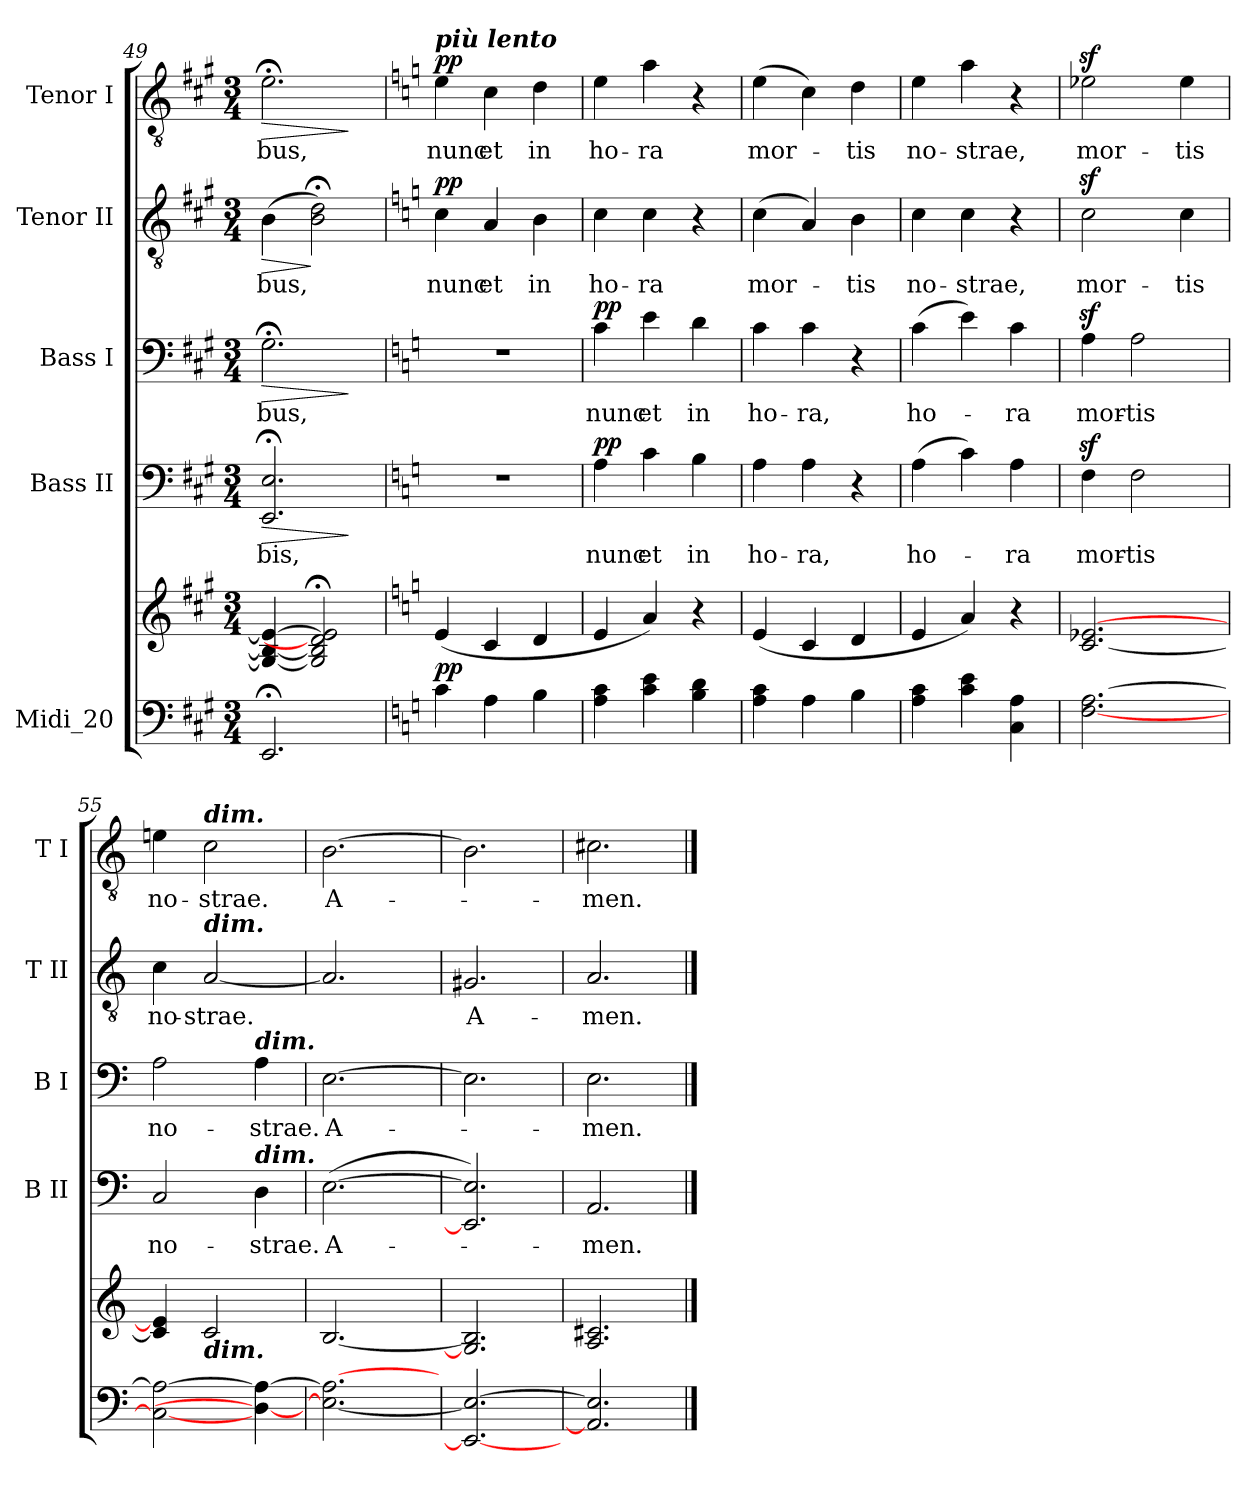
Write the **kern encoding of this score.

**kern	**kern	**dynam	**kern	**text	**dynam	**kern	**text	**dynam	**kern	**text	**dynam	**kern	**text	**dynam
*part5	*part5	*part5	*part4	*part4	*part4	*part3	*part3	*part3	*part2	*part2	*part2	*part1	*part1	*part1
*staff6	*staff5	*staff5/6	*staff4	*staff4	*staff4	*staff3	*staff3	*staff3	*staff2	*staff2	*staff2	*staff1	*staff1	*staff1
*I"Midi_20	*	*	*I"Bass II	*	*	*I"Bass I	*	*	*I"Tenor II	*	*	*I"Tenor I	*	*
*	*	*	*I'B II	*	*	*I'B I	*	*	*I'T II	*	*	*I'T I	*	*
!!LO:LB:g=z
*clefF4	*clefG2	*	*clefF4	*	*	*clefF4	*	*	*clefGv2	*	*	*clefGv2	*	*
*k[f#c#g#]	*k[f#c#g#]	*	*k[f#c#g#]	*	*	*k[f#c#g#]	*	*	*k[f#c#g#]	*	*	*k[f#c#g#]	*	*
*A:	*A:	*	*A:	*	*	*A:	*	*	*A:	*	*	*A:	*	*
*M3/4	*M3/4	*	*M3/4	*	*	*M3/4	*	*	*M3/4	*	*	*M3/4	*	*
=49	=49	=49	=49	=49	=49	=49	=49	=49	=49	=49	=49	=49	=49	=49
!	!	!	!	!LO:LY:b	!LO:HP:b	!	!LO:LY:b	!LO:HP:b	!	!LO:LY:b	!LO:HP:b	!	!LO:LY:b	!LO:HP:b
2.EE;/	4G#/_ 4B/_ 4e/_	.	2.EE;< 2.E;<	-bis,	>	2.G#;<	-bus,	>	(>4B	-bus,	>	2.e;<	-bus,	>
.	2G#/];< 2B/];< 2d/];< 2e/];<	.	.	.	.	.	.	.	2B;< 2d;<)	.	]	.	.	.
.	.	.	.	.	]	.	.	]	.	.	.	.	.	]
=50	=50	=50	=50	=50	=50	=50	=50	=50	=50	=50	=50	=50	=50	=50
*k[]	*k[]	*	*k[]	*	*	*k[]	*	*	*k[]	*	*	*k[]	*	*
*C:	*C:	*	*C:	*	*	*C:	*	*	*C:	*	*	*C:	*	*
!	!	!	!	!	!	!	!	!	!	!	!	!LO:TX:a:Bi:t=più lento	!	!
!	!	!LO:DY:a=2	!LO:N:vis=1	!	!	!LO:N:vis=1	!	!	!	!LO:LY:b	!LO:DY:b	!	!LO:LY:b	!LO:DY:b
4c	(<4e/	pp	2.r	.	.	2.r	.	.	4c	nunc	pp	4e	nunc	pp
!	!	!	!	!	!	!	!	!	!	!LO:LY:b	!	!	!LO:LY:b	!
4A	4c/	.	.	.	.	.	.	.	4A	et	.	4c	et	.
!	!	!	!	!	!	!	!	!	!	!LO:LY:b	!	!	!LO:LY:b	!
4B	4d/	.	.	.	.	.	.	.	4B	in	.	4d	in	.
=51	=51	=51	=51	=51	=51	=51	=51	=51	=51	=51	=51	=51	=51	=51
!	!	!	!	!LO:LY:b	!LO:DY:b	!	!LO:LY:b	!LO:DY:b	!	!LO:LY:b	!	!	!LO:LY:b	!
4A 4c	4e/	.	4A	nunc	pp	4c	nunc	pp	4c	ho-	.	4e	ho-	.
!	!	!	!	!LO:LY:b	!	!	!LO:LY:b	!	!	!LO:LY:b	!	!	!LO:LY:b	!
4c 4e	4a/)	.	4c	et	.	4e	et	.	4c	-ra	.	4a	-ra	.
!	!	!	!	!LO:LY:b	!	!	!LO:LY:b	!	!	!	!	!	!	!
4B 4d	4r	.	4B	in	.	4d	in	.	4r	.	.	4r	.	.
=52	=52	=52	=52	=52	=52	=52	=52	=52	=52	=52	=52	=52	=52	=52
!	!	!	!	!LO:LY:b	!	!	!LO:LY:b	!	!	!LO:LY:b	!	!	!LO:LY:b	!
4A 4c	(<4e/	.	4A	ho-	.	4c	ho-	.	(<4c	mor-	.	(>4e	mor-	.
!	!	!	!	!LO:LY:b	!	!	!LO:LY:b	!	!	!	!	!	!	!
4A	4c/	.	4A	-ra,	.	4c	-ra,	.	4A)	.	.	4c)	.	.
!	!	!	!	!	!	!	!	!	!	!LO:LY:b	!	!	!LO:LY:b	!
4B	4d/	.	4r	.	.	4r	.	.	4B	tis	.	4d	tis	.
=53	=53	=53	=53	=53	=53	=53	=53	=53	=53	=53	=53	=53	=53	=53
!	!	!	!	!LO:LY:b	!	!	!LO:LY:b	!	!	!LO:LY:b	!	!	!LO:LY:b	!
4A 4c	4e/	.	(>4A	ho-	.	(>4c	ho-	.	4c	no-	.	4e	no-	.
!	!	!	!	!	!	!	!	!	!	!LO:LY:b	!	!	!LO:LY:b	!
4c 4e	4a/)	.	4c)	.	.	4e)	.	.	4c	-strae,	.	4a	-strae,	.
!	!	!	!	!LO:LY:b	!	!	!LO:LY:b	!	!	!	!	!	!	!
4C 4A	4r	.	4A	ra	.	4c	ra	.	4r	.	.	4r	.	.
=54	=54	=54	=54	=54	=54	=54	=54	=54	=54	=54	=54	=54	=54	=54
!	!	!	!	!LO:LY:b	!	!	!LO:LY:b	!	!	!LO:LY:b	!	!	!LO:LY:b	!
[2.F [2.A	[2.c/ [2.e-X/	.	4Fz<	mor-	.	4Az<	mor-	.	2cz<	mor-	.	2e-Xz<	mor-	.
!	!	!	!	!LO:LY:b	!	!	!LO:LY:b	!	!	!	!	!	!	!
.	.	.	2F	-tis	.	2A	-tis	.	.	.	.	.	.	.
!	!	!	!	!	!	!	!	!	!	!LO:LY:b	!	!	!LO:LY:b	!
.	.	.	.	.	.	.	.	.	4c	-tis	.	4e-	-tis	.
=55	=55	=55	=55	=55	=55	=55	=55	=55	=55	=55	=55	=55	=55	=55
!	!	!	!	!LO:LY:b	!	!	!LO:LY:b	!	!	!LO:LY:b	!	!	!LO:LY:b	!
2C_ 2A_	4c/] 4en/]	.	2C	no-	.	2A	no-	.	4c	no-	.	4en	no-	.
!	!	!	!	!	!	!	!	!	!	!	!	!LO:TX:a:Bi:t=dim.	!	!
!	!	!	!	!	!	!	!	!	!LO:TX:a:Bi:t=dim.	!	!	!	!	!
!	!LO:TX:b:Bi:t=dim.	!	!	!	!	!	!	!	!	!	!	!	!	!
!	!	!	!	!	!	!	!	!	!	!LO:LY:b	!	!	!LO:LY:b	!
.	2c/	.	.	.	.	.	.	.	[2A	-strae.	.	2c	-strae.	.
!	!	!	!	!	!	!LO:TX:a:Bi:t=dim.	!	!	!	!	!	!	!	!
!	!	!	!LO:TX:a:Bi:t=dim.	!	!	!	!	!	!	!	!	!	!	!
!	!	!	!	!LO:LY:b	!	!	!LO:LY:b	!	!	!	!	!	!	!
4D_ 4A_	.	.	4D	-strae.	.	4A	-strae.	.	.	.	.	.	.	.
=56	=56	=56	=56	=56	=56	=56	=56	=56	=56	=56	=56	=56	=56	=56
!	!	!	!	!LO:LY:b	!	!	!LO:LY:b	!	!	!	!	!	!LO:LY:b	!
2.E_ 2.A_	[2.B/	.	([2.E	A-	.	[2.E	A-	.	2.A]	.	.	[2.B	A-	.
=57	=57	=57	=57	=57	=57	=57	=57	=57	=57	=57	=57	=57	=57	=57
!	!	!	!	!	!	!	!	!	!	!LO:LY:b	!	!	!	!
2.EE_ 2.E_	2.G#/] 2.B/]	.	2.EE] 2.E])	.	.	2.E]	.	.	2.G#X	A-	.	2.B]	.	.
=58	=58	=58	=58	=58	=58	=58	=58	=58	=58	=58	=58	=58	=58	=58
!	!	!	!	!LO:LY:b	!	!	!LO:LY:b	!	!	!LO:LY:b	!	!	!LO:LY:b	!
2.AA] 2.E]	2.A/ 2.c#X/	.	2.AA	men.	.	2.E	men.	.	2.A	-men.	.	2.c#X	men.	.
==	==	==	==	==	==	==	==	==	==	==	==	==	==	==
*-	*-	*-	*-	*-	*-	*-	*-	*-	*-	*-	*-	*-	*-	*-
